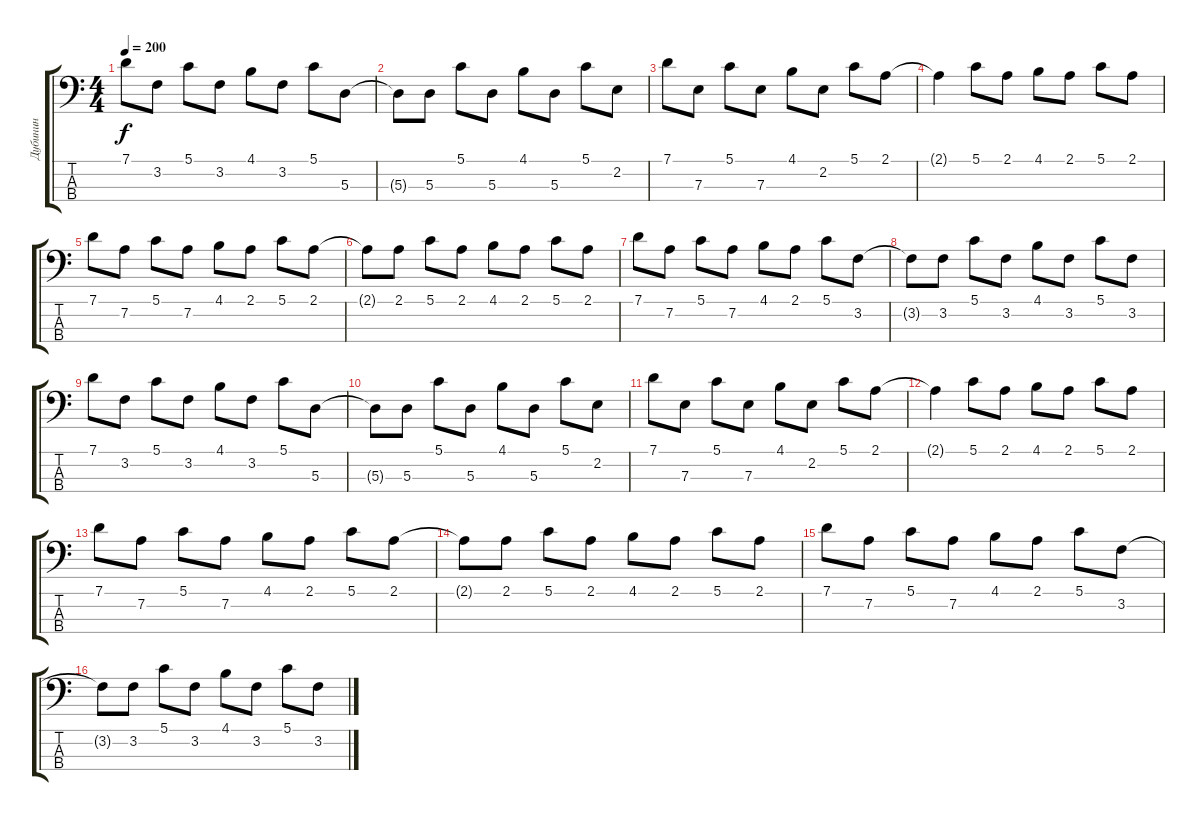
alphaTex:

\track ("Дубинин" "Дубинин") {instrument electricbassfinger}
\staff {score tabs}
\tuning (G2 D2 A1 E1) {hide}
\ts (4 4)
\tempo 200
\clef f4
\ks c
7.1.8{dy f} 3.2.8 5.1.8 3.2.8 4.1.8 3.2.8 5.1.8 5.3.8 |
5.3{t}.8 5.3.8 5.1.8 5.3.8 4.1.8 5.3.8 5.1.8 2.2.8 |
7.1.8 7.3.8 5.1.8 7.3.8 4.1.8 2.2.8 5.1.8 2.1.8 |
2.1{t}.4 5.1.8 2.1.8 4.1.8 2.1.8 5.1.8 2.1.8 |
7.1.8 7.2.8 5.1.8 7.2.8 4.1.8 2.1.8 5.1.8 2.1.8 |
2.1{t}.8 2.1.8 5.1.8 2.1.8 4.1.8 2.1.8 5.1.8 2.1.8 |
7.1.8 7.2.8 5.1.8 7.2.8 4.1.8 2.1.8 5.1.8 3.2.8 |
3.2{t}.8 3.2.8 5.1.8 3.2.8 4.1.8 3.2.8 5.1.8 3.2.8 |
7.1.8 3.2.8 5.1.8 3.2.8 4.1.8 3.2.8 5.1.8 5.3.8 |
5.3{t}.8 5.3.8 5.1.8 5.3.8 4.1.8 5.3.8 5.1.8 2.2.8 |
7.1.8 7.3.8 5.1.8 7.3.8 4.1.8 2.2.8 5.1.8 2.1.8 |
2.1{t}.4 5.1.8 2.1.8 4.1.8 2.1.8 5.1.8 2.1.8 |
7.1.8 7.2.8 5.1.8 7.2.8 4.1.8 2.1.8 5.1.8 2.1.8 |
2.1{t}.8 2.1.8 5.1.8 2.1.8 4.1.8 2.1.8 5.1.8 2.1.8 |
7.1.8 7.2.8 5.1.8 7.2.8 4.1.8 2.1.8 5.1.8 3.2.8 |
3.2{t}.8 3.2.8 5.1.8 3.2.8 4.1.8 3.2.8 5.1.8 3.2.8
